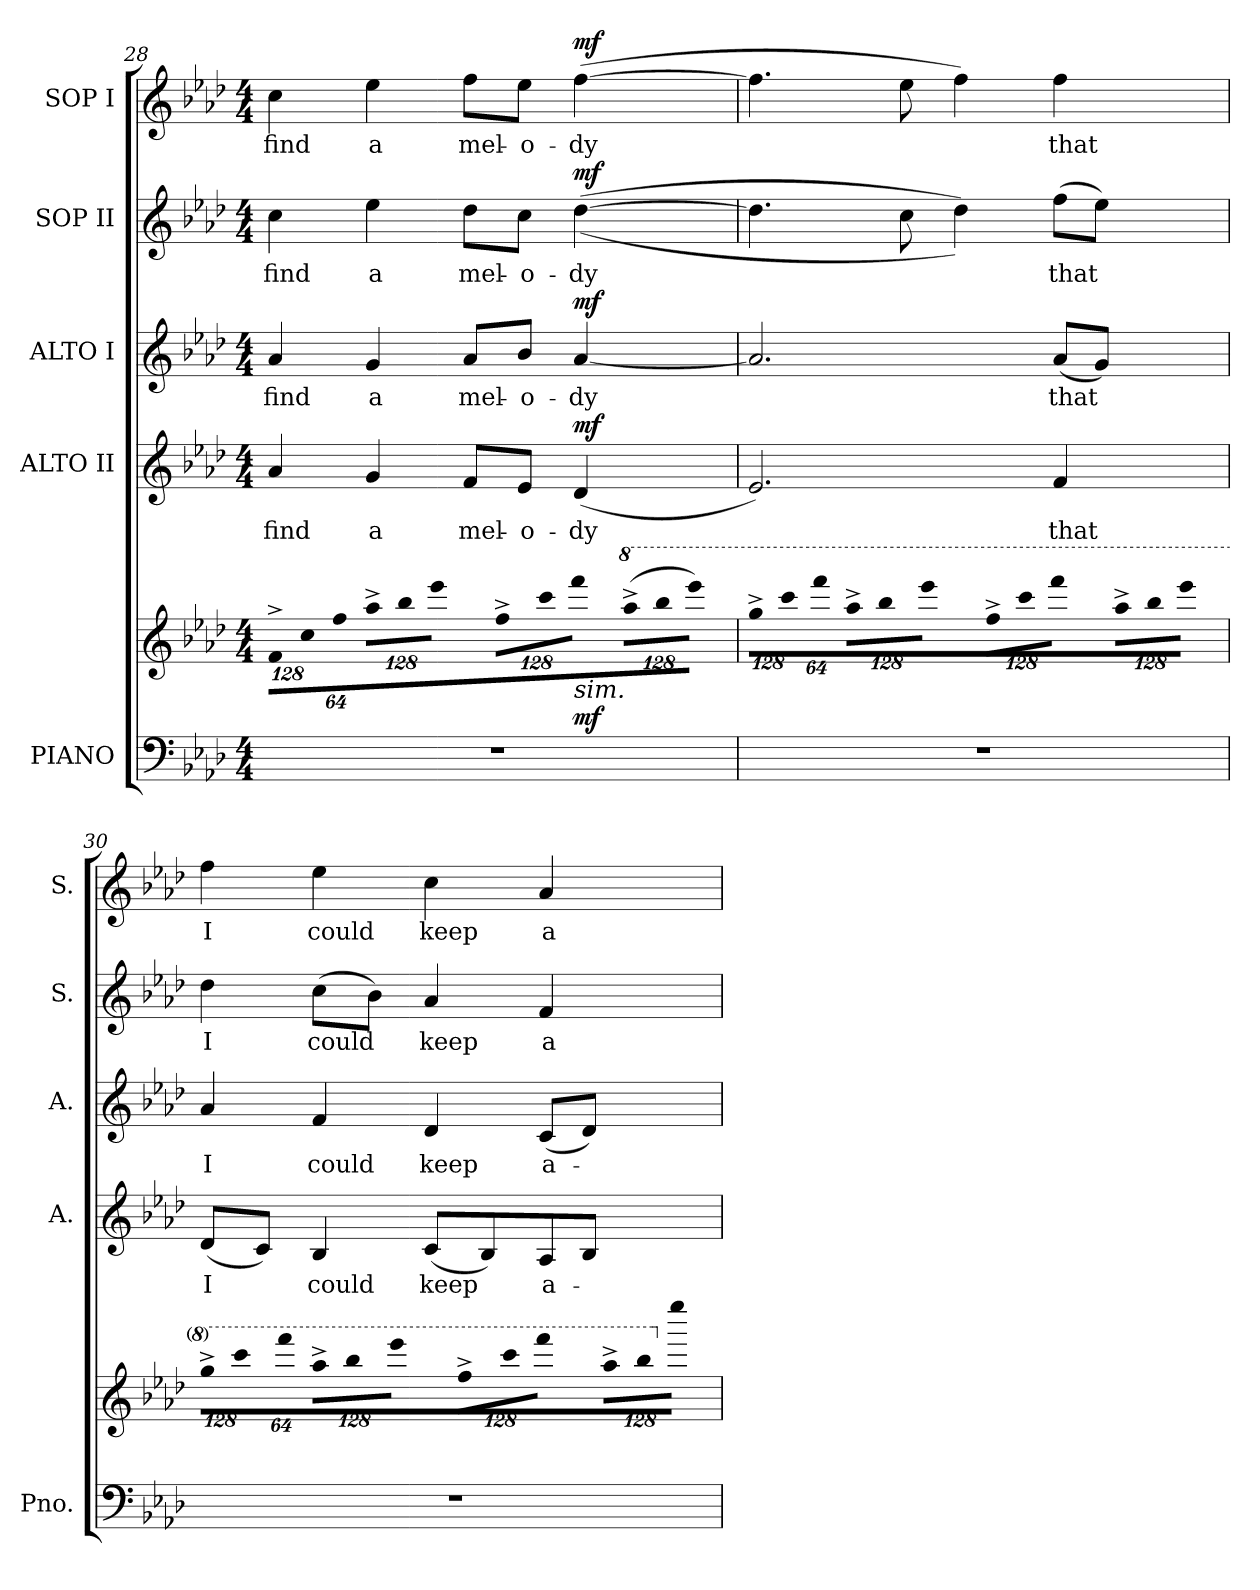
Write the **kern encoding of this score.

**kern	**kern	**dynam	**kern	**text	**dynam	**kern	**text	**dynam	**kern	**text	**dynam	**kern	**text	**dynam
*part5	*part5	*part5	*part4	*part4	*part4	*part3	*part3	*part3	*part2	*part2	*part2	*part1	*part1	*part1
*staff6	*staff5	*staff5/6	*staff4	*staff4	*staff4	*staff3	*staff3	*staff3	*staff2	*staff2	*staff2	*staff1	*staff1	*staff1
*I"PIANO	*	*	*I"ALTO II	*	*	*I"ALTO I	*	*	*I"SOP II	*	*	*I"SOP I	*	*
*I'Pno.	*	*	*I'A.	*	*	*I'A.	*	*	*I'S.	*	*	*I'S.	*	*
*clefF4	*clefG2	*	*clefG2	*	*	*clefG2	*	*	*clefG2	*	*	*clefG2	*	*
*k[b-e-a-d-]	*k[b-e-a-d-]	*	*k[b-e-a-d-]	*	*	*k[b-e-a-d-]	*	*	*k[b-e-a-d-]	*	*	*k[b-e-a-d-]	*	*
*f:	*f:	*	*f:	*	*	*f:	*	*	*f:	*	*	*f:	*	*
*M4/4	*M4/4	*	*M4/4	*	*	*M4/4	*	*	*M4/4	*	*	*M4/4	*	*
*	*Xbrackettup	*	*	*	*	*	*	*	*	*	*	*	*	*
=28	=28	=28	=28	=28	=28	=28	=28	=28	=28	=28	=28	=28	=28	=28
!	!LO:N:vis=8	!	!	!	!	!	!	!	!	!	!	!	!	!
!	!	!	!	!LO:LY:b:color=#000000	!	!	!	!	!	!	!	!	!	!
*	*	*	*^	*	*	*	*	*	*	*	*	*	*	*
!	!	!	!	!	!	!	!	!LO:LY:b:color=#000000	!	!	!	!	!	!	!
*	*	*	*	*	*	*	*^	*	*	*	*	*	*	*	*
!	!	!	!	!	!	!	!	!	!	!	!	!LO:LY:b:color=#000000	!	!	!	!
*	*	*	*	*	*	*	*	*	*	*	*^	*	*	*	*	*
!	!	!	!	!	!	!	!	!	!	!	!	!	!	!	!	!LO:LY:b:color=#000000	!
*	*	*	*	*	*	*	*	*	*	*	*	*	*	*	*^	*	*
1r	1024%85f^i\L	.	4a-i/	2ryy	find	.	4a-i/	2ryy	find	.	4cci\	2ryy	find	.	4cci\	2ryy	find	.
!	!LO:N:vis=8	!	!	!	!	!	!	!	!	!	!	!	!	!	!	!	!	!
.	1024%85cci\	.	.	.	.	.	.	.	.	.	.	.	.	.	.	.	.	.
!	!LO:N:vis=8	!	!	!	!	!	!	!	!	!	!	!	!	!	!	!	!	!
.	512%43ffi\J	.	.	.	.	.	.	.	.	.	.	.	.	.	.	.	.	.
!	!LO:N:vis=8	!	!	!	!	!	!	!	!	!	!	!	!	!	!	!	!	!
!	!	!	!	!	!LO:LY:b:color=#000000	!	!	!	!	!	!	!	!	!	!	!	!	!
!	!	!	!	!	!	!	!	!	!LO:LY:b:color=#000000	!	!	!	!	!	!	!	!	!
!	!	!	!	!	!	!	!	!	!	!	!	!	!LO:LY:b:color=#000000	!	!	!	!	!
!	!	!	!	!	!	!	!	!	!	!	!	!	!	!	!	!	!LO:LY:b:color=#000000	!
.	1024%85aa-^i\L	.	4gi/	.	a	.	4gi/	.	a	.	4ee-i\	.	a	.	4ee-i\	.	a	.
!	!LO:N:vis=8	!	!	!	!	!	!	!	!	!	!	!	!	!	!	!	!	!
.	1024%85bb-i\	.	.	.	.	.	.	.	.	.	.	.	.	.	.	.	.	.
!	!LO:N:vis=8	!	!	!	!	!	!	!	!	!	!	!	!	!	!	!	!	!
.	512%43eee-i\J	.	.	.	.	.	.	.	.	.	.	.	.	.	.	.	.	.
!	!LO:N:vis=8	!	!	!	!	!	!	!	!	!	!	!	!	!	!	!	!	!
!	!	!	!	!	!LO:LY:b:color=#000000	!	!	!	!	!	!	!	!	!	!	!	!	!
!	!	!	!	!	!	!	!	!	!LO:LY:b:color=#000000	!	!	!	!	!	!	!	!	!
!	!	!	!	!	!	!	!	!	!	!	!	!	!LO:LY:b:color=#000000	!	!	!	!	!
!	!	!	!	!	!	!	!	!	!	!	!	!	!	!	!	!	!LO:LY:b:color=#000000	!
.	1024%85ff^i\L	.	8fi/L	2ryy	mel-	.	8a-i/L	8ryy	mel-	.	8dd-i\L	2ryy	mel-	.	8ffi\L	8ryy	mel-	.
!	!LO:N:vis=8	!	!	!	!	!	!	!	!	!	!	!	!	!	!	!	!	!
.	1024%85ccci\	.	.	.	.	.	.	.	.	.	.	.	.	.	.	.	.	.
!	!	!	!	!	!LO:LY:b:color=#000000	!	!	!	!	!	!	!	!	!	!	!	!	!
!	!	!	!	!	!	!	!	!	!LO:LY:b:color=#000000	!	!	!	!	!	!	!	!	!
!	!	!	!	!	!	!	!	!	!	!	!	!	!LO:LY:b:color=#000000	!	!	!	!	!
!	!	!	!	!	!	!	!	!	!	!	!	!	!	!	!	!	!LO:LY:b:color=#000000	!
.	.	.	8e-i/J	.	-o-	.	8b-i/J	8ryy	-o-	.	8cci\J	.	-o-	.	8ee-i\J	8ryy	-o-	.
!	!LO:N:vis=8	!	!	!	!	!	!	!	!	!	!	!	!	!	!	!	!	!
.	512%43fffi\J	.	.	.	.	.	.	.	.	.	.	.	.	.	.	.	.	.
*	*8va	*	*	*	*	*	*	*	*	*	*	*	*	*	*	*	*	*
!	!LO:N:vis=8	!	!	!	!	!	!	!	!	!	!	!	!	!	!	!	!	!
!	!	!	!	!	!LO:LY:b:color=#000000	!	!	!	!	!	!	!	!	!	!	!	!	!
!	!	!	!	!	!	!	!	!	!LO:LY:b:color=#000000	!	!	!	!	!	!	!	!	!
!	!	!	!	!	!	!	!	!	!	!	!	!	!LO:LY:b:color=#000000	!	!	!	!	!
!	!LO:TX:b:i:t=sim.	!	!	!	!	!	!	!	!	!	!	!	!	!	!	!	!	!
!	!	!	!	!	!	!	!	!	!	!	!	!	!	!	!	!	!LO:LY:b:color=#000000	!
.	(1024%85aaa-^i\L	mf	(4d-i/	.	-dy	mf	[<4a-i/	4ryy	-dy	mf	(([>4dd-i\	.	-dy	mf	([>4ffi\	4ryy	-dy	mf
!	!LO:N:vis=8	!	!	!	!	!	!	!	!	!	!	!	!	!	!	!	!	!
.	1024%85bbb-i\	.	.	.	.	.	.	.	.	.	.	.	.	.	.	.	.	.
!	!LO:N:vis=8	!	!	!	!	!	!	!	!	!	!	!	!	!	!	!	!	!
.	512%43eeee-i\J)	.	.	.	.	.	.	.	.	.	.	.	.	.	.	.	.	.
*	*	*	*v	*v	*	*	*	*	*	*	*v	*v	*	*	*	*	*	*
=29	=29	=29	=29	=29	=29	=29	=29	=29	=29	=29	=29	=29	=29	=29	=29	=29
!	!LO:N:vis=8	!	!	!	!	!	!	!	!	!	!	!	!	!	!	!
1r	1024%85ggg^i\L	.	2.e-i/)	.	.	2.a-i/]	2.ryy	.	.	4.dd-i\]	.	.	4.ffi\]	4.ryy	.	.
!	!LO:N:vis=8	!	!	!	!	!	!	!	!	!	!	!	!	!	!	!
.	1024%85cccci\	.	.	.	.	.	.	.	.	.	.	.	.	.	.	.
!	!LO:N:vis=8	!	!	!	!	!	!	!	!	!	!	!	!	!	!	!
.	512%43ffffi\J	.	.	.	.	.	.	.	.	.	.	.	.	.	.	.
!	!LO:N:vis=8	!	!	!	!	!	!	!	!	!	!	!	!	!	!	!
.	1024%85aaa-^i\L	.	.	.	.	.	.	.	.	.	.	.	.	.	.	.
!	!LO:N:vis=8	!	!	!	!	!	!	!	!	!	!	!	!	!	!	!
.	1024%85bbb-i\	.	.	.	.	.	.	.	.	.	.	.	.	.	.	.
.	.	.	.	.	.	.	.	.	.	8cci\	.	.	8ee-i\	8ryy	.	.
!	!LO:N:vis=8	!	!	!	!	!	!	!	!	!	!	!	!	!	!	!
.	512%43eeee-i\J	.	.	.	.	.	.	.	.	.	.	.	.	.	.	.
!	!LO:N:vis=8	!	!	!	!	!	!	!	!	!	!	!	!	!	!	!
.	1024%85fff^i\L	.	.	.	.	.	.	.	.	4dd-i\))	.	.	4ffi\)	4ryy	.	.
!	!LO:N:vis=8	!	!	!	!	!	!	!	!	!	!	!	!	!	!	!
.	1024%85cccci\	.	.	.	.	.	.	.	.	.	.	.	.	.	.	.
!	!LO:N:vis=8	!	!	!	!	!	!	!	!	!	!	!	!	!	!	!
.	512%43ffffi\J	.	.	.	.	.	.	.	.	.	.	.	.	.	.	.
!	!LO:N:vis=8	!	!	!	!	!	!	!	!	!	!	!	!	!	!	!
!	!	!	!	!LO:LY:b:color=#000000	!	!	!	!	!	!	!	!	!	!	!	!
!	!	!	!	!	!	!	!	!LO:LY:b:color=#000000	!	!	!	!	!	!	!	!
!	!	!	!	!	!	!	!	!	!	!	!LO:LY:b:color=#000000	!	!	!	!	!
!	!	!	!	!	!	!	!	!	!	!	!	!	!	!	!LO:LY:b:color=#000000	!
.	1024%85aaa-^i\L	.	4fi/	that	.	(8a-i/L	4ryy	that	.	(8ffi\L	that	.	4ffi\	8ryy	that	.
!	!LO:N:vis=8	!	!	!	!	!	!	!	!	!	!	!	!	!	!	!
.	1024%85bbb-i\	.	.	.	.	.	.	.	.	.	.	.	.	.	.	.
.	.	.	.	.	.	8gi/J)	.	.	.	8ee-i\J)	.	.	.	8ryy	.	.
!	!LO:N:vis=8	!	!	!	!	!	!	!	!	!	!	!	!	!	!	!
.	512%43eeee-i\J	.	.	.	.	.	.	.	.	.	.	.	.	.	.	.
*	*	*	*	*	*	*v	*v	*	*	*	*	*	*	*	*	*
=30	=30	=30	=30	=30	=30	=30	=30	=30	=30	=30	=30	=30	=30	=30	=30
!	!LO:N:vis=8	!	!	!	!	!	!	!	!	!	!	!	!	!	!
!	!	!	!	!LO:LY:b:color=#000000	!	!	!	!	!	!	!	!	!	!	!
!	!	!	!	!	!	!	!LO:LY:b:color=#000000	!	!	!	!	!	!	!	!
!	!	!	!	!	!	!	!	!	!	!LO:LY:b:color=#000000	!	!	!	!	!
!	!	!	!	!	!	!	!	!	!	!	!	!	!	!LO:LY:b:color=#000000	!
1r	1024%85ggg^i\L	.	(8d-i/L	I	.	4a-i/	I	.	4dd-i\	I	.	4ffi\	4ryy	I	.
!	!LO:N:vis=8	!	!	!	!	!	!	!	!	!	!	!	!	!	!
.	1024%85cccci\	.	.	.	.	.	.	.	.	.	.	.	.	.	.
.	.	.	8ci/J)	.	.	.	.	.	.	.	.	.	.	.	.
!	!LO:N:vis=8	!	!	!	!	!	!	!	!	!	!	!	!	!	!
.	512%43ffffi\J	.	.	.	.	.	.	.	.	.	.	.	.	.	.
!	!LO:N:vis=8	!	!	!	!	!	!	!	!	!	!	!	!	!	!
!	!	!	!	!LO:LY:b:color=#000000	!	!	!	!	!	!	!	!	!	!	!
!	!	!	!	!	!	!	!LO:LY:b:color=#000000	!	!	!	!	!	!	!	!
!	!	!	!	!	!	!	!	!	!	!LO:LY:b:color=#000000	!	!	!	!	!
!	!	!	!	!	!	!	!	!	!	!	!	!	!	!LO:LY:b:color=#000000	!
.	1024%85aaa-^i\L	.	4B-i/	could	.	4fi/	could	.	(8cci\L	could	.	4ee-i\	8ryy	could	.
!	!LO:N:vis=8	!	!	!	!	!	!	!	!	!	!	!	!	!	!
.	1024%85bbb-i\	.	.	.	.	.	.	.	.	.	.	.	.	.	.
.	.	.	.	.	.	.	.	.	8b-i\J)	.	.	.	8ryy	.	.
!	!LO:N:vis=8	!	!	!	!	!	!	!	!	!	!	!	!	!	!
.	512%43eeee-i\J	.	.	.	.	.	.	.	.	.	.	.	.	.	.
!	!LO:N:vis=8	!	!	!	!	!	!	!	!	!	!	!	!	!	!
!	!	!	!	!LO:LY:b:color=#000000	!	!	!	!	!	!	!	!	!	!	!
!	!	!	!	!	!	!	!LO:LY:b:color=#000000	!	!	!	!	!	!	!	!
!	!	!	!	!	!	!	!	!	!	!LO:LY:b:color=#000000	!	!	!	!	!
!	!	!	!	!	!	!	!	!	!	!	!	!	!	!LO:LY:b:color=#000000	!
.	1024%85fff^i\L	.	(8ci/L	keep	.	4d-i/	keep	.	4a-i/	keep	.	4cci\	4ryy	keep	.
!	!LO:N:vis=8	!	!	!	!	!	!	!	!	!	!	!	!	!	!
.	1024%85cccci\	.	.	.	.	.	.	.	.	.	.	.	.	.	.
.	.	.	8B-i/)	.	.	.	.	.	.	.	.	.	.	.	.
!	!LO:N:vis=8	!	!	!	!	!	!	!	!	!	!	!	!	!	!
.	512%43ffffi\J	.	.	.	.	.	.	.	.	.	.	.	.	.	.
!	!LO:N:vis=8	!	!	!	!	!	!	!	!	!	!	!	!	!	!
!	!	!	!	!LO:LY:b:color=#000000	!	!	!	!	!	!	!	!	!	!	!
!	!	!	!	!	!	!	!LO:LY:b:color=#000000	!	!	!	!	!	!	!	!
!	!	!	!	!	!	!	!	!	!	!LO:LY:b:color=#000000	!	!	!	!	!
!	!	!	!	!	!	!	!	!	!	!	!	!	!	!LO:LY:b:color=#000000	!
.	1024%85aaa-^i\L	.	8A-i/	a-	.	(8ci/L	a-	.	4fi/	a-	.	4a-i/	4ryy	a-	.
!	!LO:N:vis=8	!	!	!	!	!	!	!	!	!	!	!	!	!	!
.	1024%85bbb-i\	.	.	.	.	.	.	.	.	.	.	.	.	.	.
.	.	.	8B-i/J	.	.	8d-i/J)	.	.	.	.	.	.	.	.	.
*	*X8va	*	*	*	*	*	*	*	*	*	*	*	*	*	*
!	!LO:N:vis=8	!	!	!	!	!	!	!	!	!	!	!	!	!	!
.	512%43eeee-i\J	.	.	.	.	.	.	.	.	.	.	.	.	.	.
*	*	*	*	*	*	*	*	*	*	*	*	*v	*v	*	*
=	=	=	=	=	=	=	=	=	=	=	=	=	=	=
*-	*-	*-	*-	*-	*-	*-	*-	*-	*-	*-	*-	*-	*-	*-
